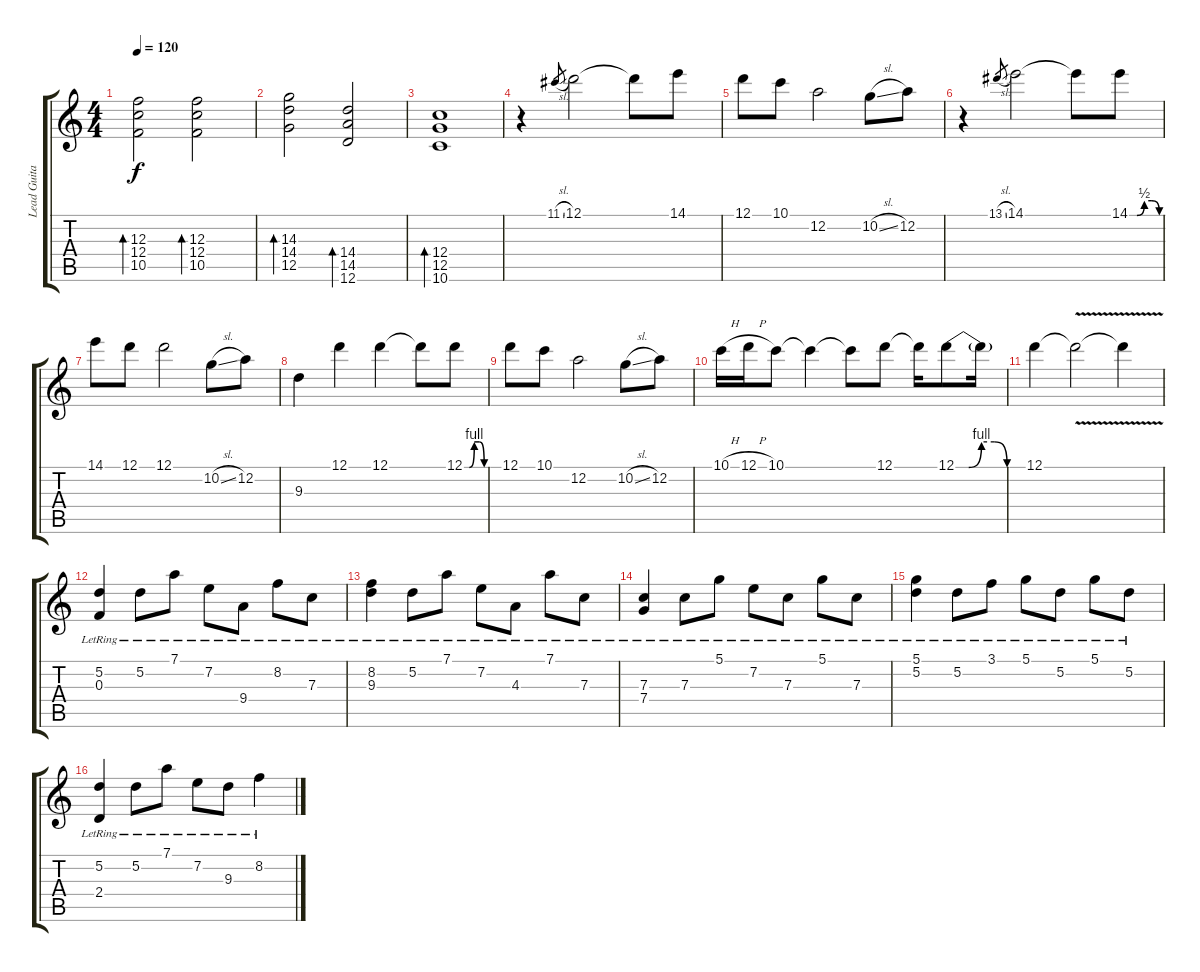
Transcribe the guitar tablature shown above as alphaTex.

\track ("Lead Guitar" "Lead Guita") {instrument distortionguitar}
\staff {score tabs}
\tuning (D4 A3 F3 C3 G2 D2) {hide}
\ts (4 4)
\tempo 120
\clef g2
\ks c
(12.3 12.4 10.5).2{bd 60 dy f} (12.3 12.4 10.5).2{bd 60} |
(14.3 14.4 12.5).2{bd 60} (14.4 14.5 12.6).2{bd 60} |
(12.4 12.5 10.6).1{bd 60} |
r.4{instrument distortionguitar} 11.1{sl}.8{gr} 12.1.2 12.1{t}.8 14.1.8 |
12.1.8 10.1.8 12.2.2 10.2{sl}.8 12.2.8 |
r.4 13.1{sl}.8{gr} 14.1.2 14.1{t}.8 14.1{be (custom 0 0 15 0 30 2 45 2 60 0)}.8 |
14.1.8 12.1.8 12.1.2 10.2{sl}.8 12.2.8 |
9.3.4 12.1.4 12.1.4 12.1{t}.8 12.1{be (custom 0 0 15 0 30 4 45 4 60 0)}.8 |
12.1.8 10.1.8 12.2.2 10.2{sl}.8 12.2.8 |
10.1{h}.16 12.1{h}.16 10.1.8 10.1{t}.4 10.1{t}.8 12.1.8 12.1{t}.16 12.1{be (custom 0 0 15 0 30 4 45 4 60 0)}.8 12.1{t}.16 |
12.1.4 12.1{v t}.2 12.1{t}.4 |
(5.2{lr} 0.3{lr}).4{instrument acousticguitarsteel} 5.2{lr}.8 7.1{lr}.8 7.2{lr}.8 9.4{lr}.8 8.2{lr}.8 7.3{lr}.8 |
(8.2{lr} 9.3{lr}).4 5.2{lr}.8 7.1{lr}.8 7.2{lr}.8 4.3{lr}.8 7.1{lr}.8 7.3{lr}.8 |
(7.3{lr} 7.4{lr}).4 7.3{lr}.8 5.1{lr}.8 7.2{lr}.8 7.3{lr}.8 5.1{lr}.8 7.3{lr}.8 |
(5.1{lr} 5.2{lr}).4 5.2{lr}.8 3.1{lr}.8 5.1{lr}.8 5.2{lr}.8 5.1{lr}.8 5.2{lr}.8 |
(5.2{lr} 2.4{lr}).4 5.2{lr}.8 7.1{lr}.8 7.2{lr}.8 9.3{lr}.8 8.2{lr}.4
